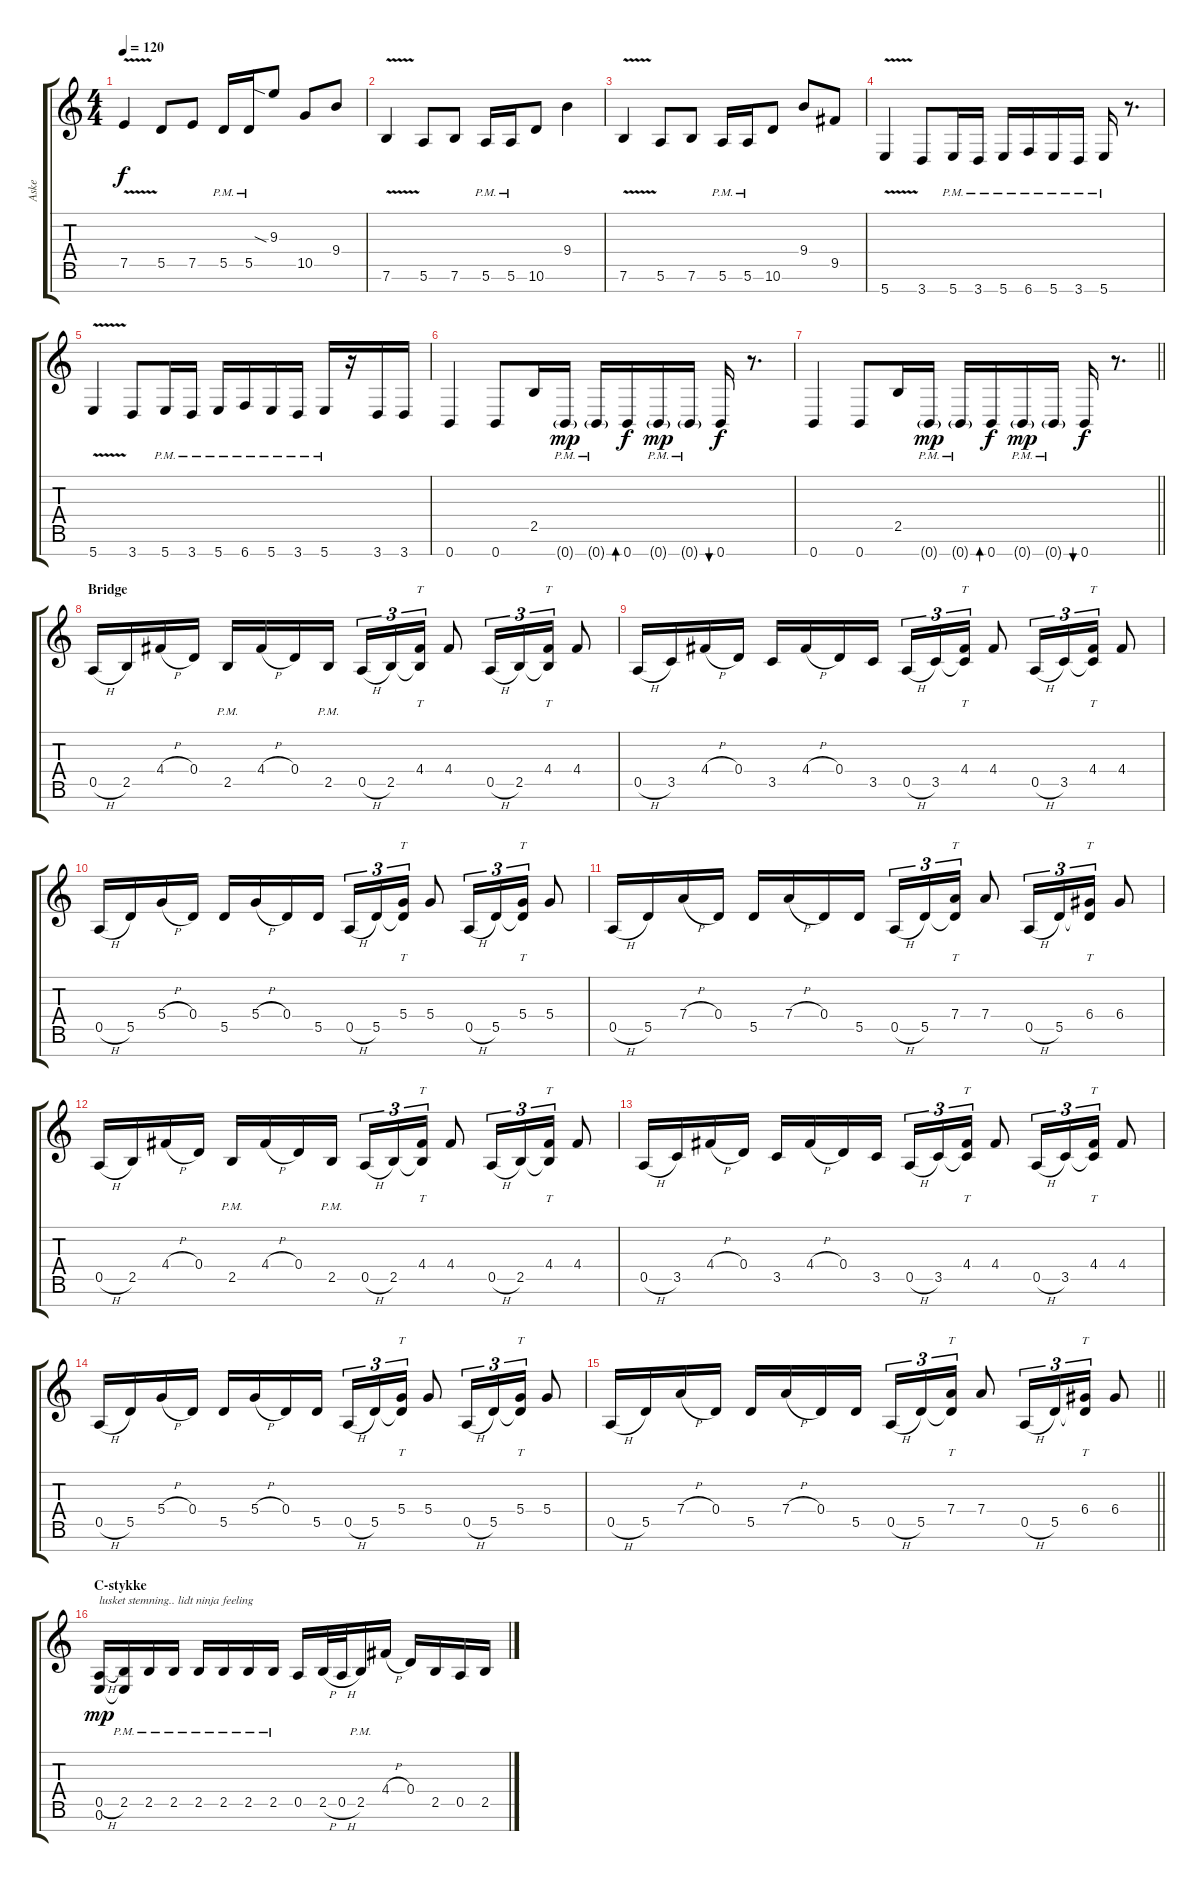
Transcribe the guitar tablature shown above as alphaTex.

\track ("Aske" "Aske") {instrument acousticguitarsteel}
\staff {score tabs}
\tuning (E4 B3 G3 D3 A2 E2 B1) {hide}
\ts (4 4)
\tempo 120
\clef g2
\ks c
7.5{v}.4{dy f} 5.5.8 7.5.8 5.5{pm}.16 5.5{pm}.16 9.3{sia}.8 10.5.8 9.4.8 |
7.6{v}.4 5.6.8 7.6.8 5.6{pm}.16 5.6{pm}.16 10.6.8 9.4.4 |
7.6{v}.4 5.6.8 7.6.8 5.6{pm}.16 5.6{pm}.16 10.6.8 9.4.8 9.5.8 |
5.7{v}.4 3.7.8 5.7{pm}.16 3.7{pm}.16 5.7{pm}.16 6.7{pm}.16 5.7{pm}.16 3.7{pm}.16 5.7{pm}.16 r.8{d} |
5.7{v}.4 3.7.8 5.7{pm}.16 3.7{pm}.16 5.7{pm}.16 6.7{pm}.16 5.7{pm}.16 3.7{pm}.16 5.7{pm}.16 r.16 3.7.16 3.7.16 |
0.7.4 0.7.8 2.5.16 0.7{g pm}.16{dy mp} 0.7{g pm}.16 0.7.16{bd 60 dy f} 0.7{g pm}.16{dy mp} 0.7{g pm}.16 0.7.16{bu 60 dy f} r.8{d} |
\barLineRight lightlight
0.7.4 0.7.8 2.5.16 0.7{g pm}.16{dy mp} 0.7{g pm}.16 0.7.16{bd 60 dy f} 0.7{g pm}.16{dy mp} 0.7{g pm}.16 0.7.16{bu 60 dy f} r.8{d} |
\section ("" "Bridge")
0.5{h}.16 2.5.16 4.4{h}.16 0.4.16 2.5{pm}.16 4.4{h}.16 0.4.16 2.5{pm}.16 0.5{h}.16{tu (3 2)} 2.5.16{tu (3 2)} (4.4 2.5{t}).16{tt tu (3 2)} 4.4.8 0.5{h}.16{tu (3 2)} 2.5.16{tu (3 2)} (4.4 2.5{t}).16{tt tu (3 2)} 4.4.8 |
0.5{h}.16 3.5.16 4.4{h}.16 0.4.16 3.5.16 4.4{h}.16 0.4.16 3.5.16 0.5{h}.16{tu (3 2)} 3.5.16{tu (3 2)} (4.4 3.5{t}).16{tt tu (3 2)} 4.4.8 0.5{h}.16{tu (3 2)} 3.5.16{tu (3 2)} (4.4 3.5{t}).16{tt tu (3 2)} 4.4.8 |
0.5{h}.16 5.5.16 5.4{h}.16 0.4.16 5.5.16 5.4{h}.16 0.4.16 5.5.16 0.5{h}.16{tu (3 2)} 5.5.16{tu (3 2)} (5.4 5.5{t}).16{tt tu (3 2)} 5.4.8 0.5{h}.16{tu (3 2)} 5.5.16{tu (3 2)} (5.4 5.5{t}).16{tt tu (3 2)} 5.4.8 |
0.5{h}.16 5.5.16 7.4{h}.16 0.4.16 5.5.16 7.4{h}.16 0.4.16 5.5.16 0.5{h}.16{tu (3 2)} 5.5.16{tu (3 2)} (7.4 5.5{t}).16{tt tu (3 2)} 7.4.8 0.5{h}.16{tu (3 2)} 5.5.16{tu (3 2)} (6.4 5.5{t}).16{tt tu (3 2)} 6.4.8 |
0.5{h}.16 2.5.16 4.4{h}.16 0.4.16 2.5{pm}.16 4.4{h}.16 0.4.16 2.5{pm}.16 0.5{h}.16{tu (3 2)} 2.5.16{tu (3 2)} (4.4 2.5{t}).16{tt tu (3 2)} 4.4.8 0.5{h}.16{tu (3 2)} 2.5.16{tu (3 2)} (4.4 2.5{t}).16{tt tu (3 2)} 4.4.8 |
0.5{h}.16 3.5.16 4.4{h}.16 0.4.16 3.5.16 4.4{h}.16 0.4.16 3.5.16 0.5{h}.16{tu (3 2)} 3.5.16{tu (3 2)} (4.4 3.5{t}).16{tt tu (3 2)} 4.4.8 0.5{h}.16{tu (3 2)} 3.5.16{tu (3 2)} (4.4 3.5{t}).16{tt tu (3 2)} 4.4.8 |
0.5{h}.16 5.5.16 5.4{h}.16 0.4.16 5.5.16 5.4{h}.16 0.4.16 5.5.16 0.5{h}.16{tu (3 2)} 5.5.16{tu (3 2)} (5.4 5.5{t}).16{tt tu (3 2)} 5.4.8 0.5{h}.16{tu (3 2)} 5.5.16{tu (3 2)} (5.4 5.5{t}).16{tt tu (3 2)} 5.4.8 |
\barLineRight lightlight
0.5{h}.16 5.5.16 7.4{h}.16 0.4.16 5.5.16 7.4{h}.16 0.4.16 5.5.16 0.5{h}.16{tu (3 2)} 5.5.16{tu (3 2)} (7.4 5.5{t}).16{tt tu (3 2)} 7.4.8 0.5{h}.16{tu (3 2)} 5.5.16{tu (3 2)} (6.4 5.5{t}).16{tt tu (3 2)} 6.4.8 |
\section ("" "C-stykke")
(0.5{h} 0.6).16{txt "lusket stemning.. lidt ninja feeling" dy mp instrument acousticguitarsteel} (2.5{pm} 0.6{t}).16 2.5{pm}.16 2.5{pm}.16 2.5{pm}.16 2.5{pm}.16 2.5{pm}.16 2.5{pm}.16 0.5.16 2.5{h}.32 0.5{h}.32 2.5{pm}.16 4.4{h}.16 0.4.16 2.5.16 0.5.16 2.5.16
